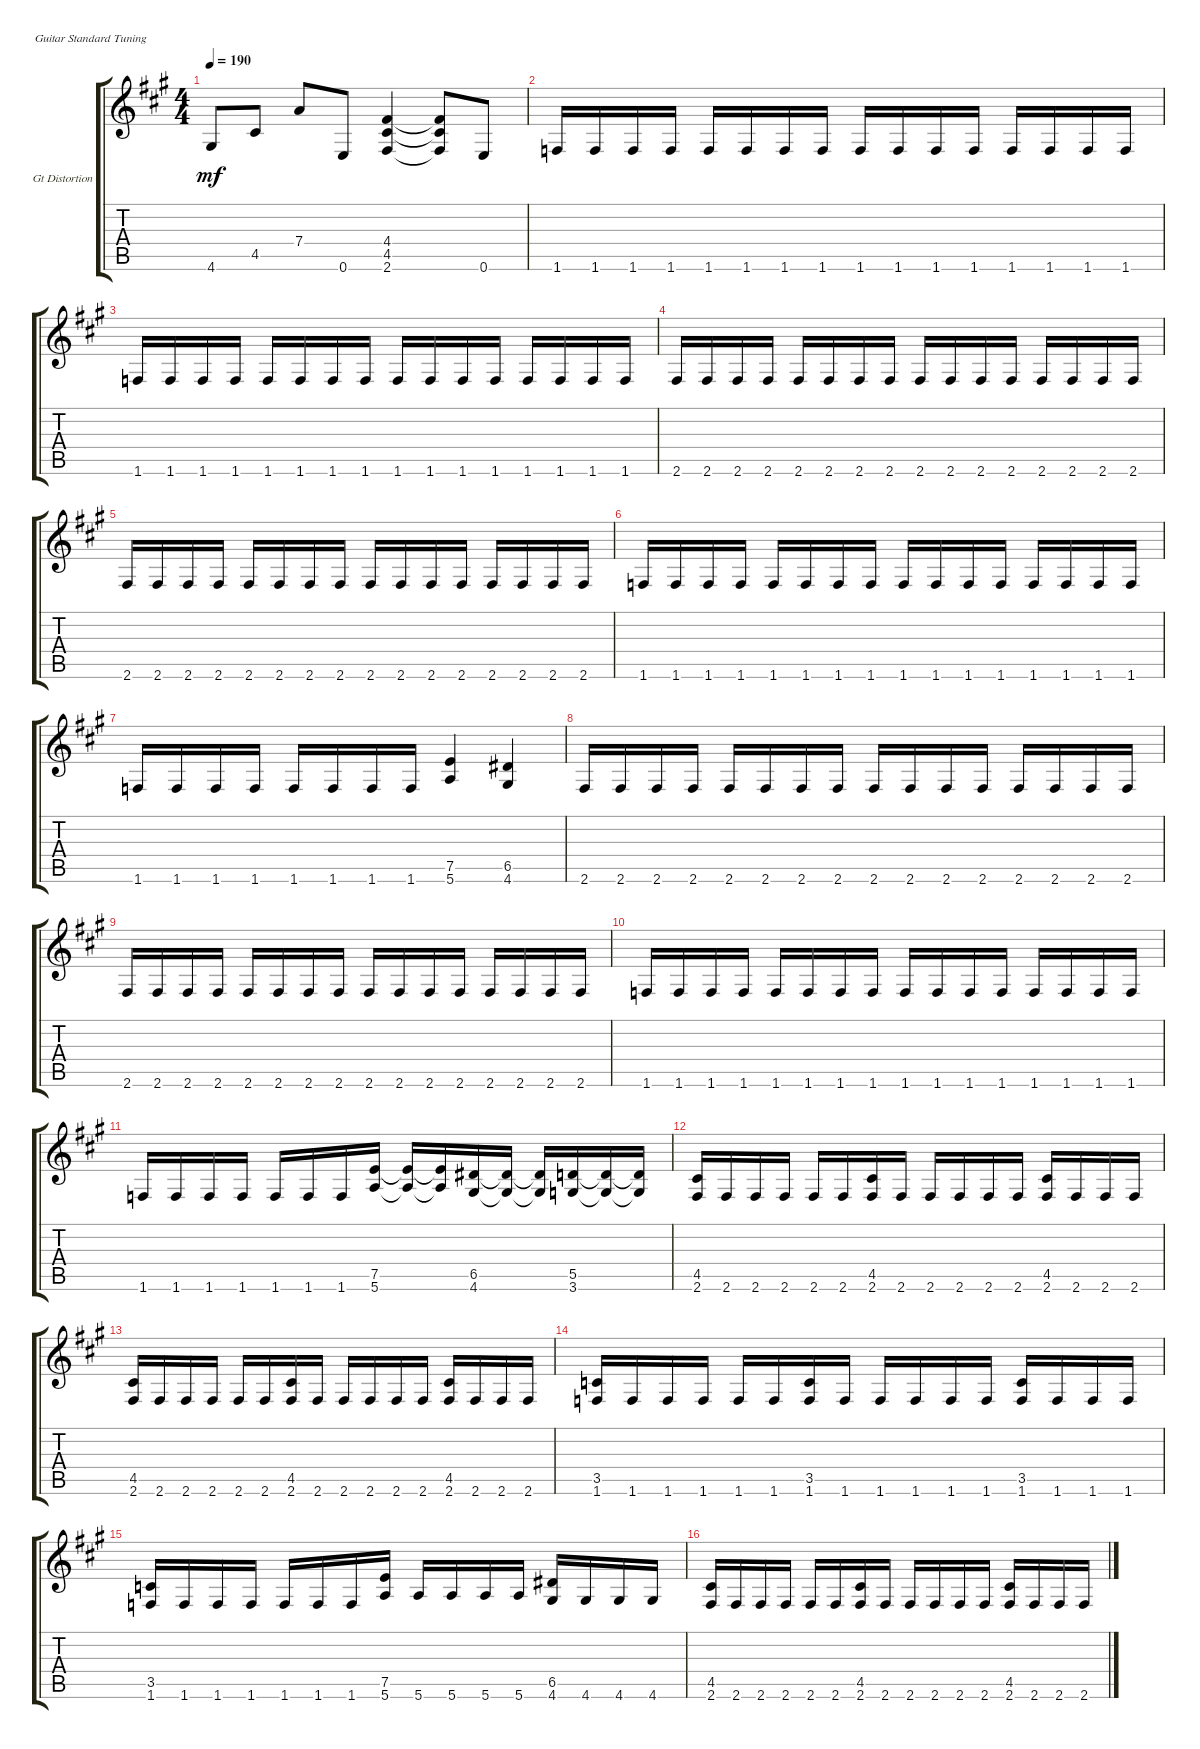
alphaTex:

\defaultSystemsLayout 4
\bracketExtendMode groupsimilarinstruments
\firstSystemTrackNameOrientation horizontal
\otherSystemsTrackNameOrientation horizontal
\track ("Ryan" "Gt Distortion") {instrument distortionguitar}
\staff {score tabs}
\tuning (E4 B3 G3 D3 A2 E2)
\ts (4 4)
\tempo 190
\clef g2
\ks f#minor
4.6.8{dy mf} 4.5.8 7.4.8 0.6.8 (2.6 4.5 4.4).4 (2.6{t} 4.5{t} 4.4{t}).8 0.6.8 |
1.6.16 1.6.16 1.6.16 1.6.16 1.6.16 1.6.16 1.6.16 1.6.16 1.6.16 1.6.16 1.6.16 1.6.16 1.6.16 1.6.16 1.6.16 1.6.16 |
1.6.16 1.6.16 1.6.16 1.6.16 1.6.16 1.6.16 1.6.16 1.6.16 1.6.16 1.6.16 1.6.16 1.6.16 1.6.16 1.6.16 1.6.16 1.6.16 |
2.6.16 2.6.16 2.6.16 2.6.16 2.6.16 2.6.16 2.6.16 2.6.16 2.6.16 2.6.16 2.6.16 2.6.16 2.6.16 2.6.16 2.6.16 2.6.16 |
2.6.16 2.6.16 2.6.16 2.6.16 2.6.16 2.6.16 2.6.16 2.6.16 2.6.16 2.6.16 2.6.16 2.6.16 2.6.16 2.6.16 2.6.16 2.6.16 |
1.6.16 1.6.16 1.6.16 1.6.16 1.6.16 1.6.16 1.6.16 1.6.16 1.6.16 1.6.16 1.6.16 1.6.16 1.6.16 1.6.16 1.6.16 1.6.16 |
1.6.16 1.6.16 1.6.16 1.6.16 1.6.16 1.6.16 1.6.16 1.6.16 (5.6 7.5).4 (4.6 6.5).4 |
2.6.16 2.6.16 2.6.16 2.6.16 2.6.16 2.6.16 2.6.16 2.6.16 2.6.16 2.6.16 2.6.16 2.6.16 2.6.16 2.6.16 2.6.16 2.6.16 |
2.6.16 2.6.16 2.6.16 2.6.16 2.6.16 2.6.16 2.6.16 2.6.16 2.6.16 2.6.16 2.6.16 2.6.16 2.6.16 2.6.16 2.6.16 2.6.16 |
1.6.16 1.6.16 1.6.16 1.6.16 1.6.16 1.6.16 1.6.16 1.6.16 1.6.16 1.6.16 1.6.16 1.6.16 1.6.16 1.6.16 1.6.16 1.6.16 |
1.6.16 1.6.16 1.6.16 1.6.16 1.6.16 1.6.16 1.6.16 (5.6 7.5).16 (5.6{t} 7.5{t}).16 (5.6{t} 7.5{t}).16 (4.6 6.5).16 (4.6{t} 6.5{t}).16 (4.6{t} 6.5{t}).16 (3.6 5.5).16 (3.6{t} 5.5{t}).16 (3.6{t} 5.5{t}).16 |
(2.6 4.5).16 2.6.16 2.6.16 2.6.16 2.6.16 2.6.16 (2.6 4.5).16 2.6.16 2.6.16 2.6.16 2.6.16 2.6.16 (2.6 4.5).16 2.6.16 2.6.16 2.6.16 |
(2.6 4.5).16 2.6.16 2.6.16 2.6.16 2.6.16 2.6.16 (2.6 4.5).16 2.6.16 2.6.16 2.6.16 2.6.16 2.6.16 (2.6 4.5).16 2.6.16 2.6.16 2.6.16 |
(1.6 3.5).16 1.6.16 1.6.16 1.6.16 1.6.16 1.6.16 (1.6 3.5).16 1.6.16 1.6.16 1.6.16 1.6.16 1.6.16 (1.6 3.5).16 1.6.16 1.6.16 1.6.16 |
(1.6 3.5).16 1.6.16 1.6.16 1.6.16 1.6.16 1.6.16 1.6.16 (5.6 7.5).16 5.6.16 5.6.16 5.6.16 5.6.16 (4.6 6.5).16 4.6.16 4.6.16 4.6.16 |
(2.6 4.5).16 2.6.16 2.6.16 2.6.16 2.6.16 2.6.16 (2.6 4.5).16 2.6.16 2.6.16 2.6.16 2.6.16 2.6.16 (2.6 4.5).16 2.6.16 2.6.16 2.6.16
